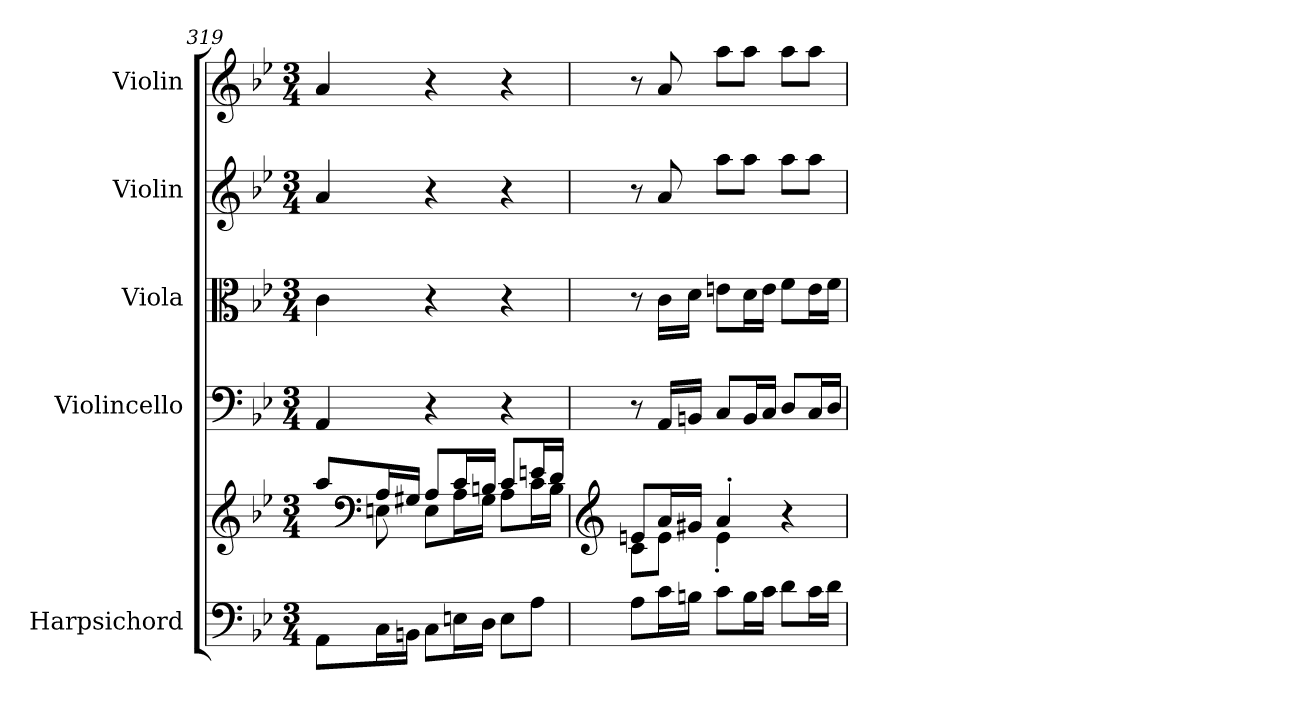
**kern	**kern	**kern	**kern	**kern	**kern
*part5	*part5	*part4	*part3	*part2	*part1
*staff6	*staff5	*staff4	*staff3	*staff2	*staff1
*I"Harpsichord	*	*I"Violincello	*I"Viola	*I"Violin	*I"Violin
*I'Hpschd	*	*I'Vc	*I'Vla	*I'Vln	*I'Vln
*clefF4	*clefG2	*clefF4	*clefC3	*clefG2	*clefG2
*k[b-e-]	*k[b-e-]	*k[b-e-]	*k[b-e-]	*k[b-e-]	*k[b-e-]
*M3/4	*M3/4	*M3/4	*M3/4	*M3/4	*M3/4
=319	=319	=319	=319	=319	=319
*	*^	*	*	*	*
8AA\L	8aa/L	8ryy	4AA/	4c\	4a/	4a/
*	*clefF4	*	*	*	*	*
16C\L	16A/L	8En\	.	.	.	.
16BBn\JJ	16G#X/JJ	.	.	.	.	.
8C\L	8A/L	8E\L	4r	4r	4r	4r
16En\L	16c/L	16A\L	.	.	.	.
16D\JJ	16Bn/JJ	16G#\JJ	.	.	.	.
8E\L	8c/L	8A\L	4r	4r	4r	4r
8A\J	16en/L	16c\L	.	.	.	.
.	16d/JJ	16B\JJ	.	.	.	.
!!LO:PB:g=z
=320	=320	=320	=320	=320	=320	=320
*	*clefG2	*	*	*	*	*
8A\L	8en/L	8c\L	8r	8r	8r	8r
16c\L	16a/L	8e\J	16AA/LL	16c\LL	8a/	8a/
16Bn\JJ	16g#X/JJ	.	16BBn/JJ	16d\JJ	.	.
8c\L	4a'/	4e'\	8C/L	8en\L	8aa\L	8aa\L
16B\L	.	.	16BB/L	16d\L	8aa\J	8aa\J
16c\JJ	.	.	16C/JJ	16e\JJ	.	.
8d\L	4r	4ryy	8D/L	8f\L	8aa\L	8aa\L
16c\L	.	.	16C/L	16e\L	8aa\J	8aa\J
16d\JJ	.	.	16D/JJ	16f\JJ	.	.
*	*v	*v	*	*	*	*
=	=	=	=	=	=
*-	*-	*-	*-	*-	*-
